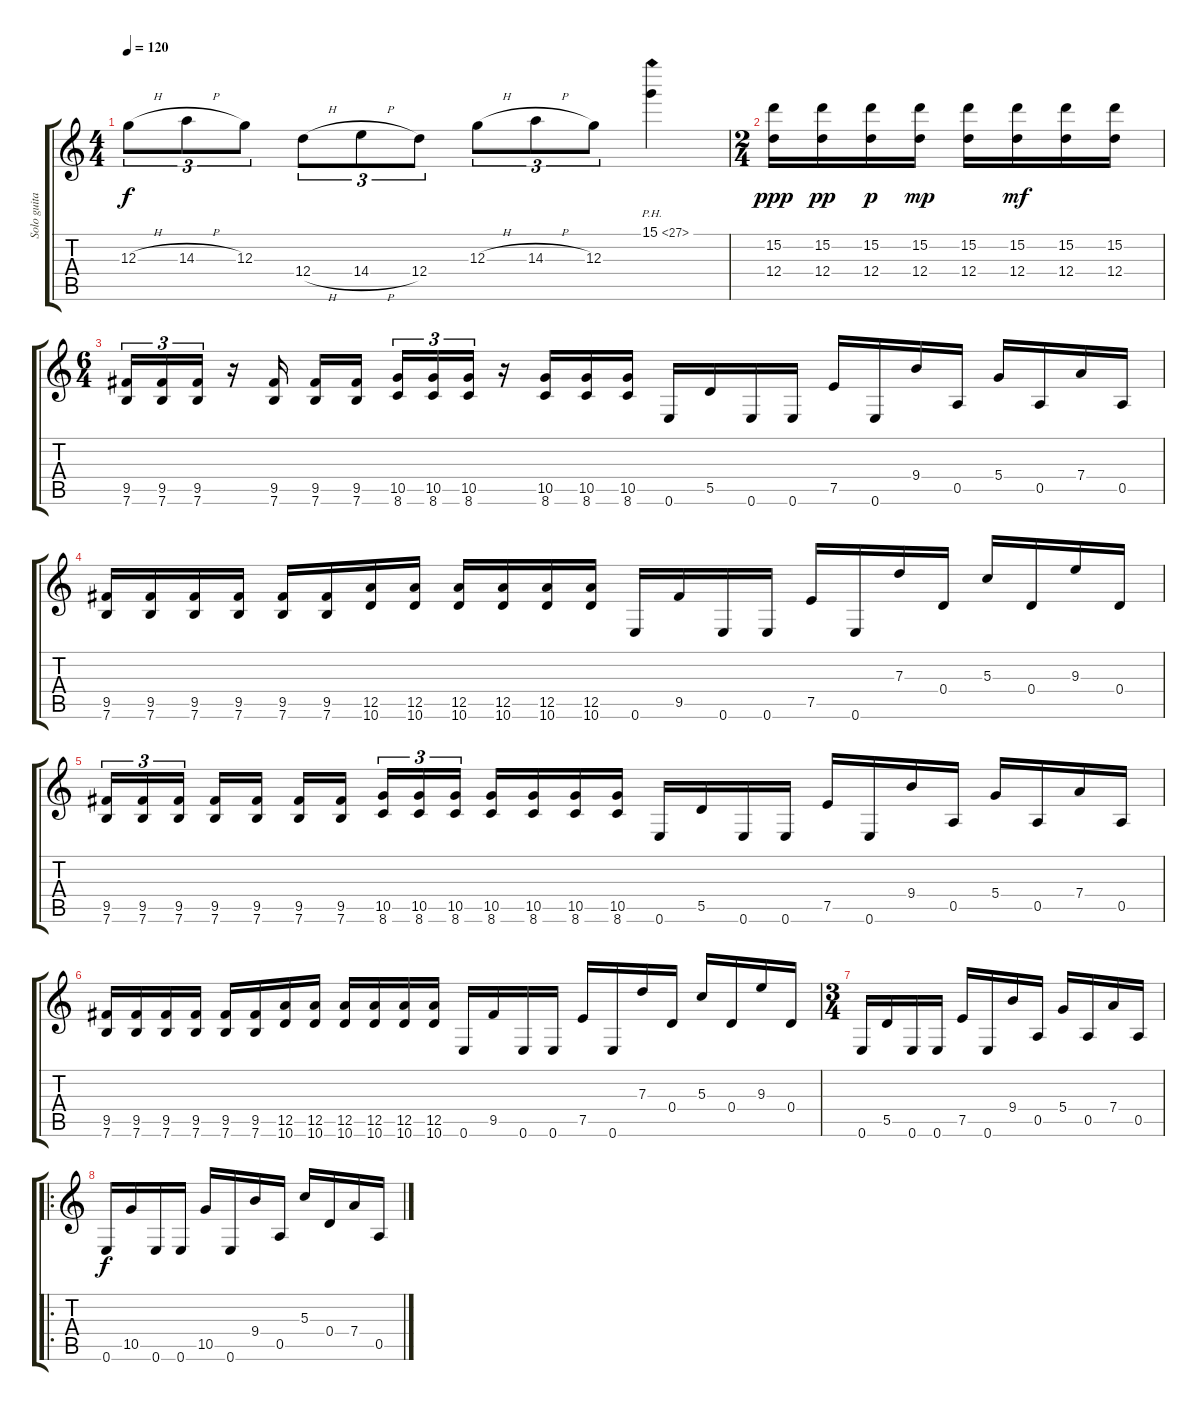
\track ("Solo guitar" "Solo guita") {instrument distortionguitar}
\staff {score tabs}
\tuning (E4 B3 G3 D3 A2 E2) {hide}
\ts (4 4)
\tempo 120
\clef g2
\ks c
12.3{h}.8{tu (3 2) dy f} 14.3{h}.8{tu (3 2)} 12.3.8{tu (3 2)} 12.4{h}.8{tu (3 2)} 14.4{h}.8{tu (3 2)} 12.4.8{tu (3 2)} 12.3{h}.8{tu (3 2)} 14.3{h}.8{tu (3 2)} 12.3.8{tu (3 2)} 15.1{ph 12}.4 |
\ts (2 4)
(15.2 12.4).16{dy ppp} (15.2 12.4).16{dy pp} (15.2 12.4).16{dy p} (15.2 12.4).16{dy mp} (15.2 12.4).16 (15.2 12.4).16{dy mf} (15.2 12.4).16 (15.2 12.4).16 |
\ts (6 4)
(9.5 7.6).16{tu (3 2)} (9.5 7.6).16{tu (3 2)} (9.5 7.6).16{tu (3 2)} r.16 (9.5 7.6).16 (9.5 7.6).16 (9.5 7.6).16 (10.5 8.6).16{tu (3 2)} (10.5 8.6).16{tu (3 2)} (10.5 8.6).16{tu (3 2)} r.16 (10.5 8.6).16 (10.5 8.6).16 (10.5 8.6).16 0.6.16 5.5.16 0.6.16 0.6.16 7.5.16 0.6.16 9.4.16 0.5.16 5.4.16 0.5.16 7.4.16 0.5.16 |
(9.5 7.6).16 (9.5 7.6).16 (9.5 7.6).16 (9.5 7.6).16 (9.5 7.6).16 (9.5 7.6).16 (12.5 10.6).16 (12.5 10.6).16 (12.5 10.6).16 (12.5 10.6).16 (12.5 10.6).16 (12.5 10.6).16 0.6.16 9.5.16 0.6.16 0.6.16 7.5.16 0.6.16 7.3.16 0.4.16 5.3.16 0.4.16 9.3.16 0.4.16 |
(9.5 7.6).16{tu (3 2)} (9.5 7.6).16{tu (3 2)} (9.5 7.6).16{tu (3 2)} (9.5 7.6).16 (9.5 7.6).16 (9.5 7.6).16 (9.5 7.6).16 (10.5 8.6).16{tu (3 2)} (10.5 8.6).16{tu (3 2)} (10.5 8.6).16{tu (3 2)} (10.5 8.6).16 (10.5 8.6).16 (10.5 8.6).16 (10.5 8.6).16 0.6.16 5.5.16 0.6.16 0.6.16 7.5.16 0.6.16 9.4.16 0.5.16 5.4.16 0.5.16 7.4.16 0.5.16 |
(9.5 7.6).16 (9.5 7.6).16 (9.5 7.6).16 (9.5 7.6).16 (9.5 7.6).16 (9.5 7.6).16 (12.5 10.6).16 (12.5 10.6).16 (12.5 10.6).16 (12.5 10.6).16 (12.5 10.6).16 (12.5 10.6).16 0.6.16 9.5.16 0.6.16 0.6.16 7.5.16 0.6.16 7.3.16 0.4.16 5.3.16 0.4.16 9.3.16 0.4.16 |
\ts (3 4)
0.6.16 5.5.16 0.6.16 0.6.16 7.5.16 0.6.16 9.4.16 0.5.16 5.4.16 0.5.16 7.4.16 0.5.16 |
\ro
0.6.16{dy f} 10.5.16 0.6.16 0.6.16 10.5.16 0.6.16 9.4.16 0.5.16 5.3.16 0.4.16 7.4.16 0.5.16
